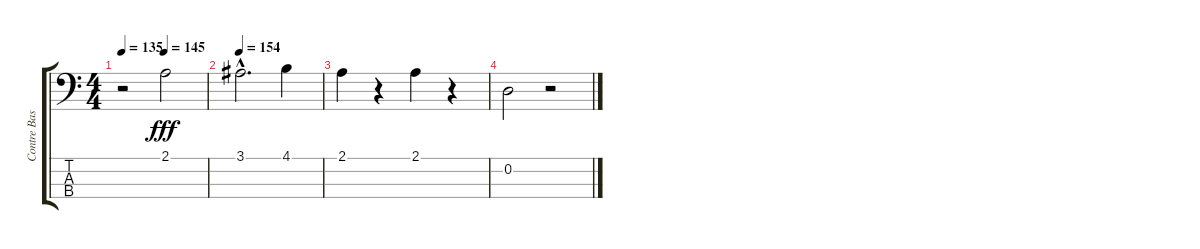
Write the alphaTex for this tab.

\track ("Contre Basson" "Contre Bas") {instrument electricbassfinger}
\staff {score tabs}
\tuning (G2 D2 A1 E1) {hide}
\ts (4 4)
\tempo 135
\tempo (145 0.5)
\clef f4
\ks c
r.2{dy fff} 2.1.2 |
\tempo 154
3.1{hac}.2{d} 4.1.4 |
2.1.4 r.4 2.1.4 r.4 |
0.2.2 r.2
